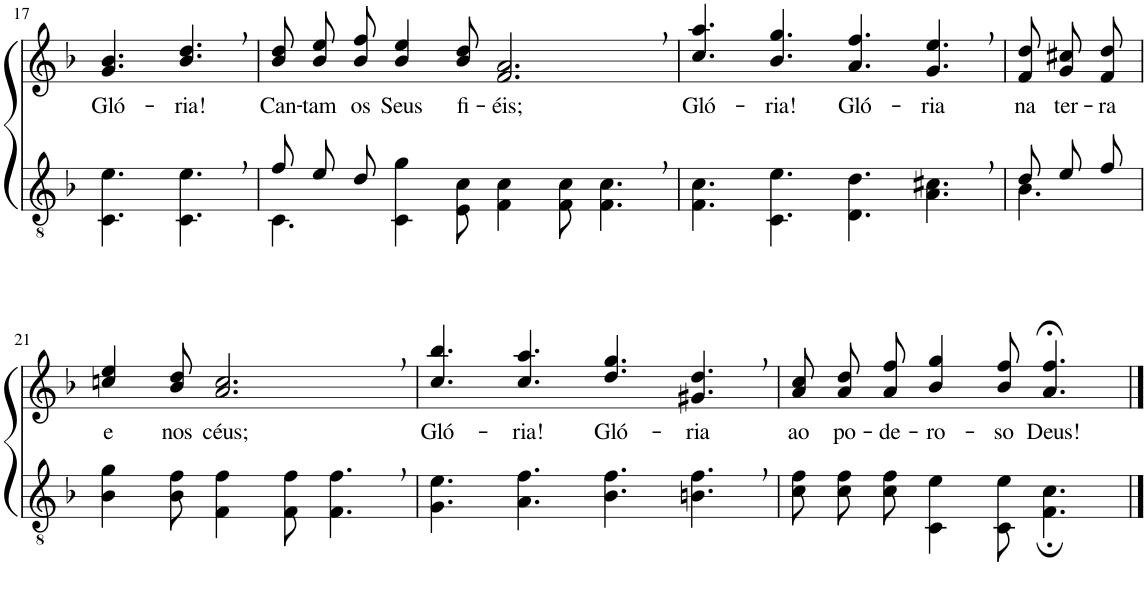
**kern	**kern	**text
*part2	*part1	*part1
*staff2	*staff1	*staff1
*I"Parte III e IV	*I"Parte I e II	*
!!LO:PB:g=z
*clefGv2	*clefG2	*
*Trd3c5	*Trd3c5	*
*k[b-]	*k[b-]	*
*M12/8	*M12/8	*
=17	=17	=17
!	!	!LO:LY:b
4.C\ 4.e\	4.g/ 4.b-/	Gló-
!	!	!LO:LY:b
4.C\, 4.e\,	4.b-/, 4.dd/,	-ria!
=18	=18	=18
*^	*	*
!	!	!	!LO:LY:b
8f/L	4.C\	8b-\ 8dd\L	Can-
!	!	!	!LO:LY:b
8e/	.	8b-\ 8ee\	-tam
!	!	!	!LO:LY:b
8d/J	.	8b-\ 8ff\J	os
!	!	!	!LO:LY:b
4.ryy	4C\ 4g\	4b-/ 4ee/	Seus
!	!	!	!LO:LY:b
.	8E\ 8c\	8b-/ 8dd/	fi-
!	!	!	!LO:LY:b
2.ryy	4F\ 4c\	2.f/, 2.a/,	-éis;
.	8F\ 8c\	.	.
.	4.F\ 4.c\	.	.
=19	=19	=19	=19
!	!	!	!LO:LY:b
*v	*v	*	*
4.F\ 4.c\	4.cc/ 4.aa/	Gló-
!	!	!LO:LY:b
4.C\ 4.e\	4.b-/ 4.gg/	-ria!
!	!	!LO:LY:b
4.D\ 4.d\	4.a/ 4.ff/	Gló-
!	!	!LO:LY:b
4.A\, 4.c#X\,	4.g/, 4.ee/,	-ria
=20	=20	=20
*^	*	*
!	!	!	!LO:LY:b
8d/L	4.B-\	8f/ 8dd/L	na
!	!	!	!LO:LY:b
8e/	.	8g/ 8cc#X/	ter-
!	!	!	!LO:LY:b
8f/J	.	8f/ 8dd/J	-ra
*v	*v	*	*
!!LO:LB:g=z
=21	=21	=21
!	!	!LO:LY:b
4B-\ 4g\	4ccn/ 4ee/	e
!	!	!LO:LY:b
8B-\ 8f\	8b-/ 8dd/	nos
!	!	!LO:LY:b
4F\ 4f\	2.a/, 2.cc/,	céus;
8F\ 8f\	.	.
4.F\, 4.f\,	.	.
=22	=22	=22
!	!	!LO:LY:b
4.G\ 4.e\	4.cc/ 4.bb-/	Gló-
!	!	!LO:LY:b
4.A\ 4.f\	4.cc/ 4.aa/	-ria!
!	!	!LO:LY:b
4.B-\ 4.f\	4.dd/ 4.gg/	Gló-
!	!	!LO:LY:b
4.Bn\, 4.f\,	4.g#X/, 4.dd/,	-ria
=23	=23	=23
!	!	!LO:LY:b
8c\ 8f\L	8a\ 8cc\L	ao
!	!	!LO:LY:b
8c\ 8f\	8a\ 8dd\	po-
!	!	!LO:LY:b
8c\ 8f\J	8a\ 8ff\J	-de-
!	!	!LO:LY:b
4C\ 4e\	4b-/ 4gg/	-ro-
!	!	!LO:LY:b
8C\ 8e\	8b-/ 8ff/	-so
!	!	!LO:LY:b
4.F\; 4.c\;	4.a/;< 4.ff/;<	Deus!
==	==	==
*-	*-	*-
